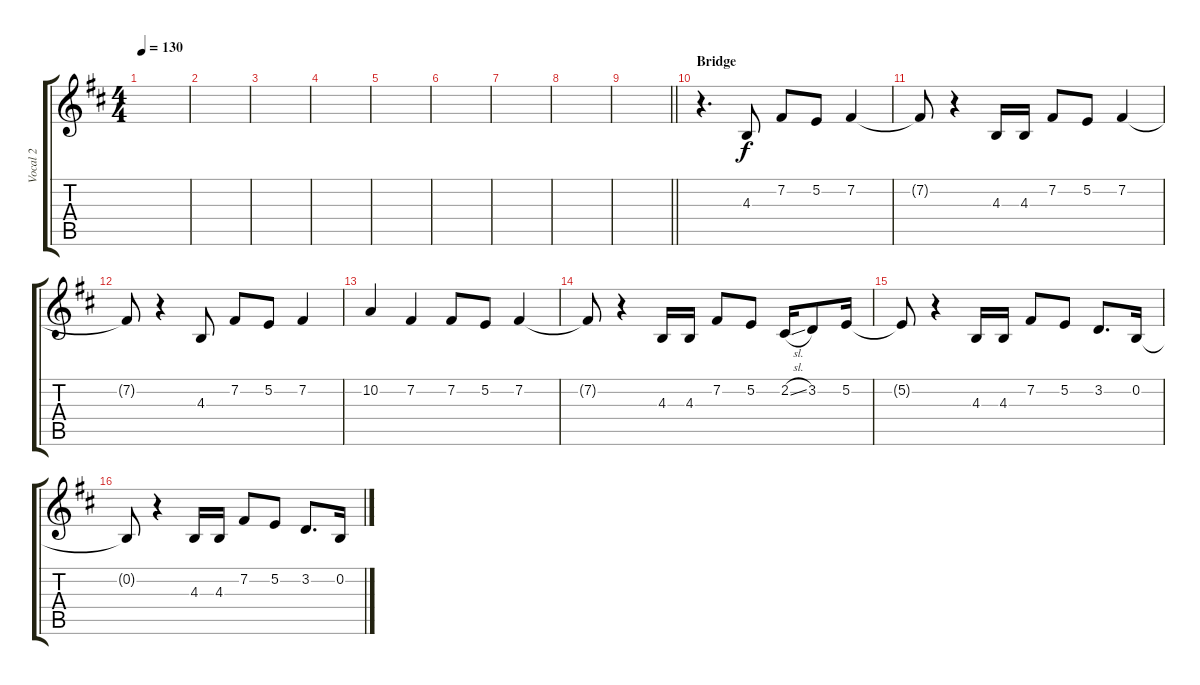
\track ("Vocal 2" "Vocal 2") {instrument trumpet}
\staff {score tabs}
\tuning (E4 B3 G3 D3 A2 E2) {hide}
\ts (4 4)
\tempo 130
\clef g2
\ks d
|
|
|
|
|
|
|
|
\barLineRight lightlight
|
\section ("" "Bridge")
r.4{d} 4.3.8 7.2.8 5.2.8 7.2.4 |
7.2{t}.8 r.4 4.3.16 4.3.16 7.2.8 5.2.8 7.2.4 |
7.2{t}.8 r.4 4.3.8 7.2.8 5.2.8 7.2.4 |
10.2.4 7.2.4 7.2.8 5.2.8 7.2.4 |
7.2{t}.8 r.4 4.3.16 4.3.16 7.2.8 5.2.8 2.2{sl}.16 3.2.8 5.2.16 |
5.2{t}.8 r.4 4.3.16 4.3.16 7.2.8 5.2.8 3.2.8{d} 0.2.16 |
0.2{t}.8 r.4 4.3.16 4.3.16 7.2.8 5.2.8 3.2.8{d} 0.2.16
